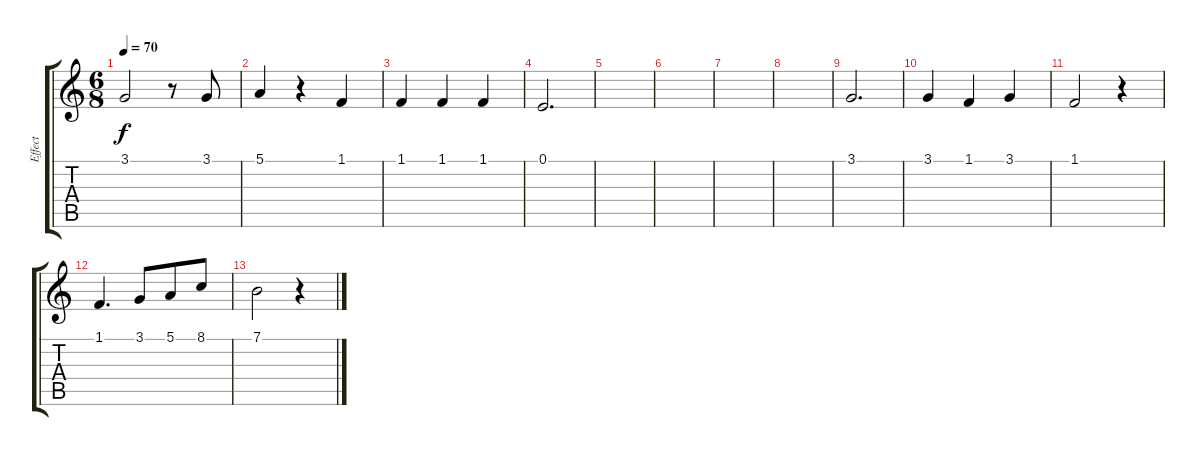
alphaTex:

\track ("Effect" "Effect") {instrument tremolostrings}
\staff {score tabs}
\tuning (E4 B3 G3 D3 A2 E2) {hide}
\ts (6 8)
\tempo 70
\clef g2
\ks c
3.1.2{dy f volume 11} r.8 3.1.8 |
5.1.4 r.4 1.1.4 |
1.1.4 1.1.4 1.1.4 |
0.1.2{d volume 0} |
|
|
|
|
3.1.2{d volume 12} |
3.1.4 1.1.4 3.1.4 |
1.1.2 r.4 |
1.1.4{d} 3.1.8 5.1.8 8.1.8 |
7.1.2 r.4
